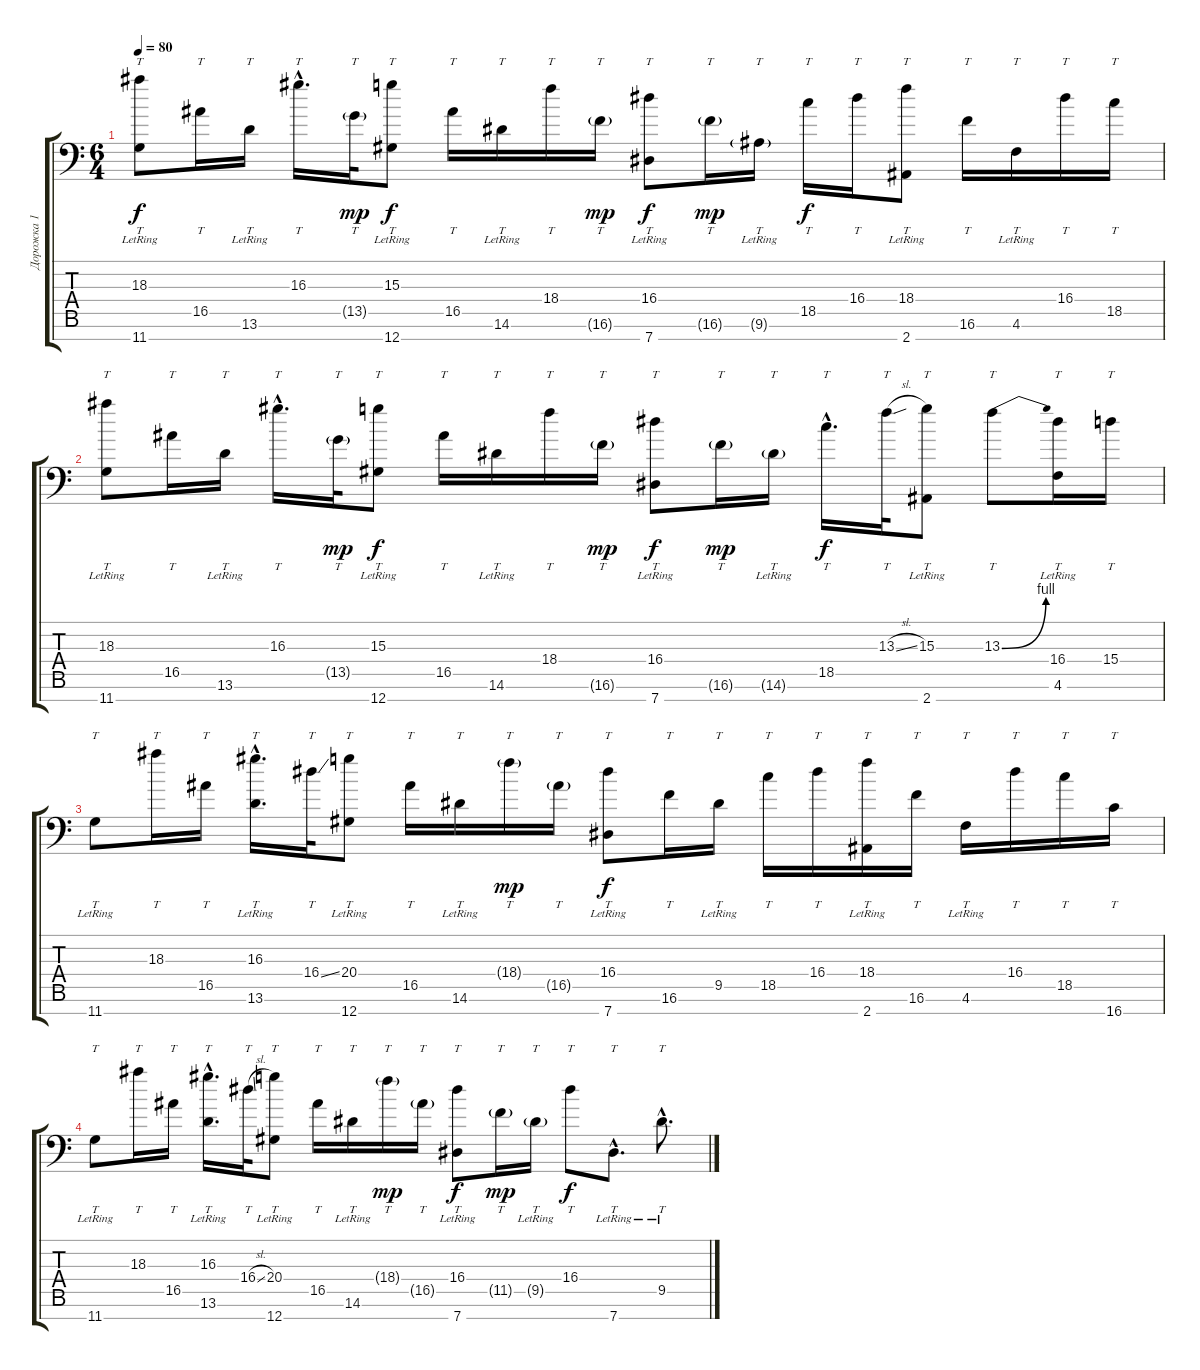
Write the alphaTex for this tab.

\track ("Дорожка 1" "Дорожка 1") {instrument acousticguitarsteel}
\staff {score tabs}
\tuning (Db4 Ab3 E3 B2 Gb2 Db2 Ab1) {hide}
\ts (6 4)
\tempo 80
\clef f4
\ks c
(18.3 11.7{lr}).8{tt dy f instrument acousticguitarsteel} 16.5.16{tt} 13.6{lr}.16{tt} 16.3{hac}.16{tt d} 13.5{g}.32{tt dy mp} (15.3 12.7{lr}).8{tt dy f} 16.5.16{tt} 14.6{lr}.16{tt} 18.4.16{tt} 16.6{g}.16{tt dy mp} (16.4 7.7{lr}).8{tt dy f} 16.6{g}.16{tt dy mp} 9.6{g lr}.16{tt} 18.5.16{tt dy f} 16.4.16{tt} (18.4 2.7{lr}).8{tt} 16.6.16{tt} 4.6{lr}.16{tt} 16.4.16{tt} 18.5.16{tt} |
(18.3 11.7{lr}).8{tt} 16.5.16{tt} 13.6{lr}.16{tt} 16.3{hac}.16{tt d} 13.5{g}.32{tt dy mp} (15.3 12.7{lr}).8{tt dy f} 16.5.16{tt} 14.6{lr}.16{tt} 18.4.16{tt} 16.6{g}.16{tt dy mp} (16.4 7.7{lr}).8{tt dy f} 16.6{g}.16{tt dy mp} 14.6{g lr}.16{tt} 18.5{hac}.16{tt d dy f} 13.3{sl}.32{tt} (15.3 2.7{lr}).8{tt} 13.3{be (bend 0 0 60 4)}.8{tt} (16.4 4.6{lr}).16{tt} 15.4.16{tt} |
11.7{lr}.8{tt} 18.3.16{tt} 16.5.16{tt} (16.3{hac} 13.6{hac lr}).16{tt d} 16.4{ss}.32{tt} (20.4 12.7{lr}).8{tt} 16.5.16{tt} 14.6{lr}.16{tt} 18.4{g}.16{tt dy mp} 16.5{g}.16{tt} (16.4 7.7{lr}).8{tt dy f} 16.6.16{tt} 9.5{lr}.16{tt} 18.5.16{tt} 16.4.16{tt} (18.4 2.7{lr}).16{tt} 16.6.16{tt} 4.6{lr}.16{tt} 16.4.16{tt} 18.5.16{tt} 16.7.16{tt} |
11.7{lr}.8{tt} 18.3.16{tt} 16.5.16{tt} (16.3{hac} 13.6{hac lr}).16{tt d} 16.4{sl}.32{tt} (20.4 12.7{lr}).8{tt} 16.5.16{tt} 14.6{lr}.16{tt} 18.4{g}.16{tt dy mp} 16.5{g}.16{tt} (16.4 7.7{lr}).8{tt dy f} 11.5{g}.16{tt dy mp} 9.5{g lr}.16{tt} 16.4.8{tt dy f} 7.7{hac lr}.8{tt d} 9.5{hac lr}.8{tt d}
